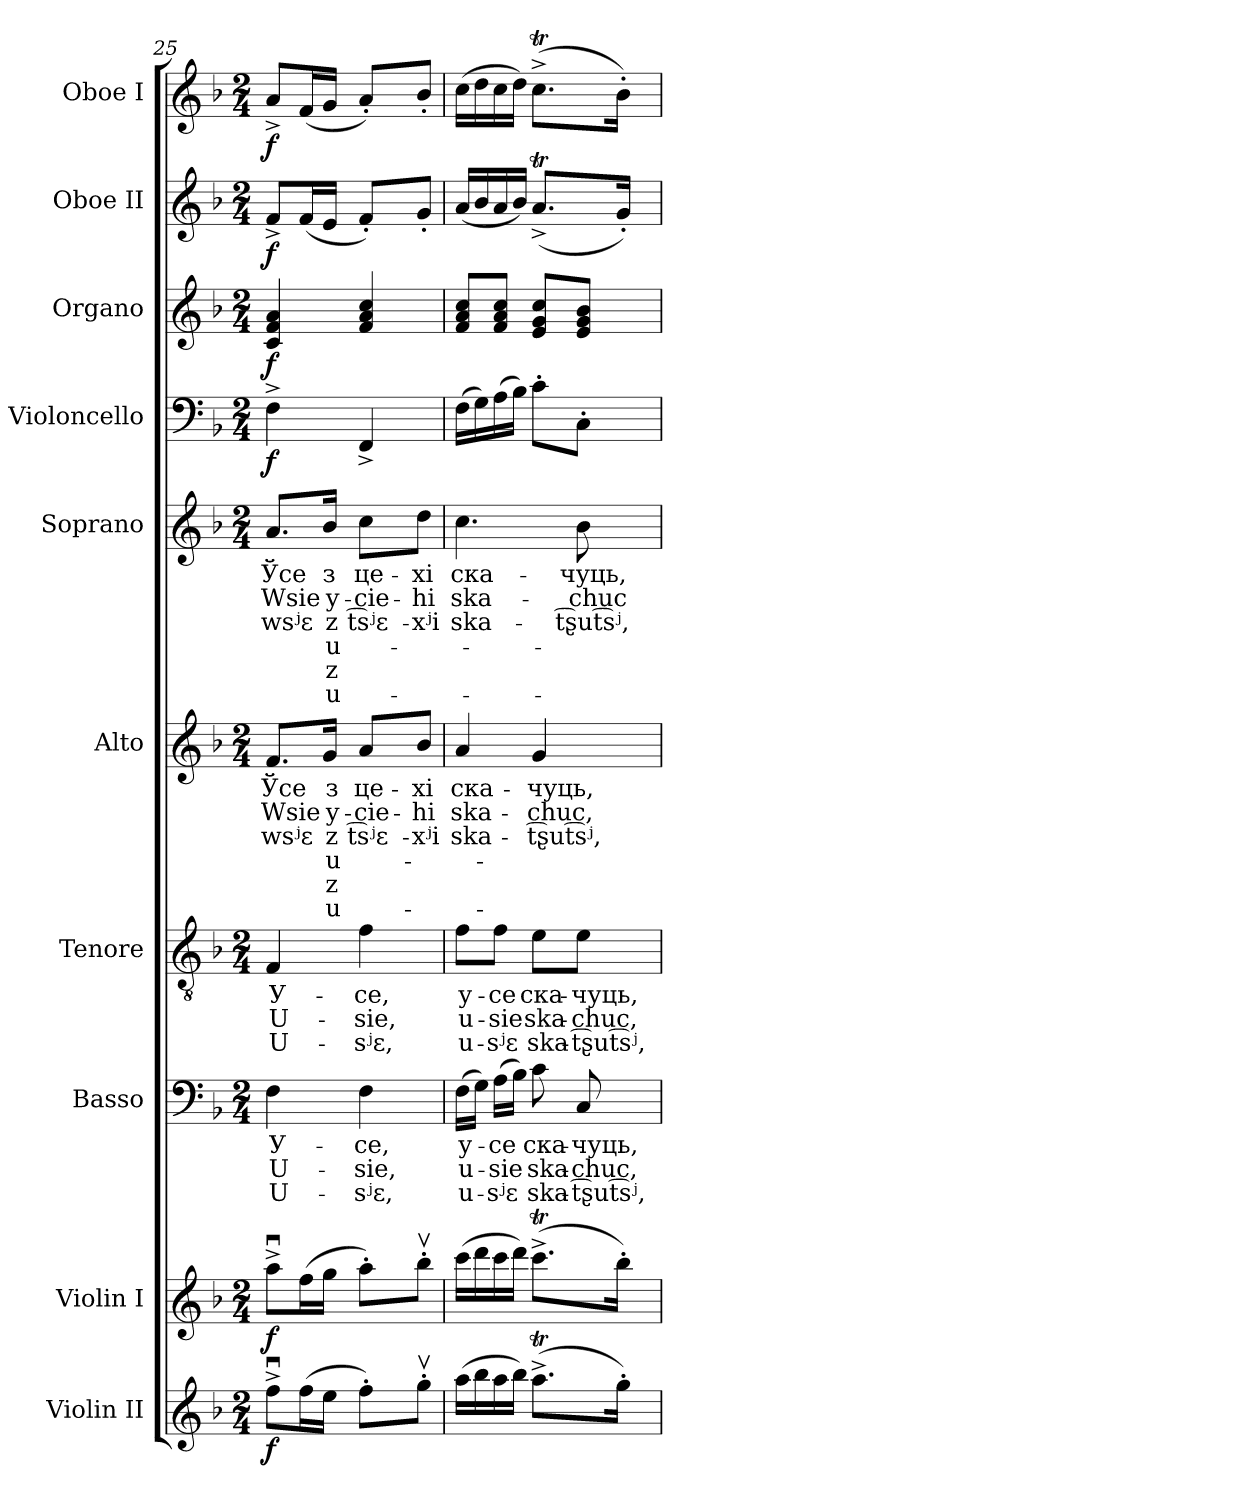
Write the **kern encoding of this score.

**kern	**dynam	**kern	**dynam	**kern	**text	**text	**text	**kern	**text	**text	**text	**kern	**text	**text	**text	**text	**text	**text	**kern	**text	**text	**text	**text	**text	**text	**kern	**dynam	**kern	**dynam	**kern	**dynam	**kern	**dynam
*part10	*part10	*part9	*part9	*part8	*part8	*part8	*part8	*part7	*part7	*part7	*part7	*part6	*part6	*part6	*part6	*part6	*part6	*part6	*part5	*part5	*part5	*part5	*part5	*part5	*part5	*part4	*part4	*part3	*part3	*part2	*part2	*part1	*part1
*staff10	*staff10	*staff9	*staff9	*staff8	*staff8	*staff8	*staff8	*staff7	*staff7	*staff7	*staff7	*staff6	*staff6	*staff6	*staff6	*staff6	*staff6	*staff6	*staff5	*staff5	*staff5	*staff5	*staff5	*staff5	*staff5	*staff4	*staff4	*staff3	*staff3	*staff2	*staff2	*staff1	*staff1
*I"Violin II	*	*I"Violin I	*	*I"Basso	*	*	*	*I"Tenore	*	*	*	*I"Alto	*	*	*	*	*	*	*I"Soprano	*	*	*	*	*	*	*I"Violoncello	*	*I"Organo	*	*I"Oboe II	*	*I"Oboe I	*
*	*	*	*	*	*	*	*	*	*	*	*	*I'A.	*	*	*	*	*	*	*	*	*	*	*	*	*	*	*	*	*	*	*	*	*
*clefG2	*	*clefG2	*	*clefF4	*	*	*	*clefGv2	*	*	*	*clefG2	*	*	*	*	*	*	*clefG2	*	*	*	*	*	*	*clefF4	*	*clefG2	*	*clefG2	*	*clefG2	*
*	*	*	*	*	*	*	*	*ITrd7c12	*	*	*	*	*	*	*	*	*	*	*	*	*	*	*	*	*	*	*	*	*	*	*	*	*
*k[b-]	*	*k[b-]	*	*k[b-]	*	*	*	*k[b-]	*	*	*	*k[b-]	*	*	*	*	*	*	*k[b-]	*	*	*	*	*	*	*k[b-]	*	*k[b-]	*	*k[b-]	*	*k[b-]	*
*F:	*	*F:	*	*F:	*	*	*	*F:	*	*	*	*F:	*	*	*	*	*	*	*F:	*	*	*	*	*	*	*F:	*	*F:	*	*F:	*	*F:	*
*M2/4	*	*M2/4	*	*M2/4	*	*	*	*M2/4	*	*	*	*M2/4	*	*	*	*	*	*	*M2/4	*	*	*	*	*	*	*M2/4	*	*M2/4	*	*M2/4	*	*M2/4	*
=25	=25	=25	=25	=25	=25	=25	=25	=25	=25	=25	=25	=25	=25	=25	=25	=25	=25	=25	=25	=25	=25	=25	=25	=25	=25	=25	=25	=25	=25	=25	=25	=25	=25
!	!	!	!	!	!LO:LY:b:color=#000000	!LO:LY:b:color=#000000	!LO:LY:b:color=#000000	!	!	!	!	!	!	!	!	!	!	!	!	!	!	!	!	!	!	!	!	!	!	!	!	!	!
!	!	!	!	!	!	!	!	!	!LO:LY:b:color=#000000	!LO:LY:b:color=#000000	!LO:LY:b:color=#000000	!	!	!	!	!	!	!	!	!	!	!	!	!	!	!	!	!	!	!	!	!	!
!	!	!	!	!	!	!	!	!	!	!	!	!	!LO:LY:b:color=#000000	!LO:LY:b:color=#000000	!LO:LY:b:color=#000000	!	!	!	!	!	!	!	!	!	!	!	!	!	!	!	!	!	!
!	!	!	!	!	!	!	!	!	!	!	!	!	!	!	!	!	!	!	!	!LO:LY:b:color=#000000	!LO:LY:b:color=#000000	!LO:LY:b:color=#000000	!	!	!	!	!	!	!	!	!	!	!
8ffu^i\L	f	8aau^i\L	f	4Fi\	У-	-U-	U-	4FFi/	У-	-U-	U-	8.fi/L	Ўсе	Wsie	wsʲɛ	.	.	.	8.ai/L	Ўсе	Wsie	wsʲɛ	.	.	.	4F^i\	f	4ci/ 4fi 4ai	f	8f^i/L	f	8a^i/L	f
(16ffi\L	.	(16ffi\L	.	.	.	.	.	.	.	.	.	.	.	.	.	.	.	.	.	.	.	.	.	.	.	.	.	.	.	(16fi/L	.	(16fi/L	.
!	!	!	!	!	!	!	!	!	!	!	!	!	!LO:LY:b:color=#000000	!LO:LY:b:color=#000000	!LO:LY:b:color=#000000	!LO:LY:b:color=#000000	!LO:LY:b:color=#000000	!LO:LY:b:color=#000000	!	!	!	!	!	!	!	!	!	!	!	!	!	!	!
!	!	!	!	!	!	!	!	!	!	!	!	!	!	!	!	!	!	!	!	!LO:LY:b:color=#000000	!LO:LY:b:color=#000000	!LO:LY:b:color=#000000	!LO:LY:b:color=#000000	!LO:LY:b:color=#000000	!LO:LY:b:color=#000000	!	!	!	!	!	!	!	!
16eei\JJ	.	16ggi\JJ	.	.	.	.	.	.	.	.	.	16gi/Jk	з	у-	z	u-	z	u-	16b-i/Jk	з	у-	z	u-	z	u-	.	.	.	.	16ei/JJ	.	16gi/JJ	.
!	!	!	!	!	!LO:LY:b:color=#000000	!LO:LY:b:color=#000000	!LO:LY:b:color=#000000	!	!	!	!	!	!	!	!	!	!	!	!	!	!	!	!	!	!	!	!	!	!	!	!	!	!
!	!	!	!	!	!	!	!	!	!LO:LY:b:color=#000000	!LO:LY:b:color=#000000	!LO:LY:b:color=#000000	!	!	!	!	!	!	!	!	!	!	!	!	!	!	!	!	!	!	!	!	!	!
!	!	!	!	!	!	!	!	!	!	!	!	!	!LO:LY:b:color=#000000	!LO:LY:b:color=#000000	!LO:LY:b:color=#000000	!	!	!	!	!	!	!	!	!	!	!	!	!	!	!	!	!	!
!	!	!	!	!	!	!	!	!	!	!	!	!	!	!	!	!	!	!	!	!LO:LY:b:color=#000000	!LO:LY:b:color=#000000	!LO:LY:b:color=#000000	!	!	!	!	!	!	!	!	!	!	!
8ff'i\L)	.	8aa'i\L)	.	4Fi\	-се,	sie,	-sʲɛ,	4Fi\	-се,	sie,	-sʲɛ,	8ai/L	-це-	-cie-	-t͡sʲɛ-	.	.	.	8cci\L	-це-	-cie-	-t͡sʲɛ-	.	.	.	4FF^i/	.	4fi/ 4ai 4cci	.	8f'i/L)	.	8a'i/L)	.
!	!	!	!	!	!	!	!	!	!	!	!	!	!LO:LY:b:color=#000000	!LO:LY:b:color=#000000	!LO:LY:b:color=#000000	!	!	!	!	!	!	!	!	!	!	!	!	!	!	!	!	!	!
!	!	!	!	!	!	!	!	!	!	!	!	!	!	!	!	!	!	!	!	!LO:LY:b:color=#000000	!LO:LY:b:color=#000000	!LO:LY:b:color=#000000	!	!	!	!	!	!	!	!	!	!	!
8ggv'i\J	.	8bb-v'i\J	.	.	.	.	.	.	.	.	.	8b-i/J	-хі	-hi	-xʲi	.	.	.	8ddi\J	-хі	-hi	-xʲi	.	.	.	.	.	.	.	8g'i/J	.	8b-'i/J	.
=26	=26	=26	=26	=26	=26	=26	=26	=26	=26	=26	=26	=26	=26	=26	=26	=26	=26	=26	=26	=26	=26	=26	=26	=26	=26	=26	=26	=26	=26	=26	=26	=26	=26
!	!	!	!	!	!LO:LY:b:color=#000000	!LO:LY:b:color=#000000	!LO:LY:b:color=#000000	!	!	!	!	!	!	!	!	!	!	!	!	!	!	!	!	!	!	!	!	!	!	!	!	!	!
!	!	!	!	!	!	!	!	!	!LO:LY:b:color=#000000	!LO:LY:b:color=#000000	!LO:LY:b:color=#000000	!	!	!	!	!	!	!	!	!	!	!	!	!	!	!	!	!	!	!	!	!	!
!	!	!	!	!	!	!	!	!	!	!	!	!	!LO:LY:b:color=#000000	!LO:LY:b:color=#000000	!LO:LY:b:color=#000000	!	!	!	!	!	!	!	!	!	!	!	!	!	!	!	!	!	!
!	!	!	!	!	!	!	!	!	!	!	!	!	!	!	!	!	!	!	!	!LO:LY:b:color=#000000	!LO:LY:b:color=#000000	!LO:LY:b:color=#000000	!	!	!	!	!	!	!	!	!	!	!
(16aai\LL	.	(16ccci\LL	.	(16Fi\LL	у-	-u-	u-	8Fi\L	у-	-u-	u-	4ai/	ска-	ska-	ska-	.	.	.	4.cci\	ска-	ska-	ska-	.	.	.	(16Fi\LL	.	8fi/ 8ai 8cciL	.	(16ai/LL	.	(16cci\LL	.
16bb-i\	.	16dddi\	.	16Gi\JJ)	.	.	.	.	.	.	.	.	.	.	.	.	.	.	.	.	.	.	.	.	.	16Gi\)	.	.	.	16b-i/	.	16ddi\	.
!	!	!	!	!	!LO:LY:b:color=#000000	!LO:LY:b:color=#000000	!LO:LY:b:color=#000000	!	!	!	!	!	!	!	!	!	!	!	!	!	!	!	!	!	!	!	!	!	!	!	!	!	!
!	!	!	!	!	!	!	!	!	!LO:LY:b:color=#000000	!LO:LY:b:color=#000000	!LO:LY:b:color=#000000	!	!	!	!	!	!	!	!	!	!	!	!	!	!	!	!	!	!	!	!	!	!
16aai\	.	16ccci\	.	(16Ai\LL	-се	sie	-sʲɛ	8Fi\J	-се	sie	-sʲɛ	.	.	.	.	.	.	.	.	.	.	.	.	.	.	(16Ai\	.	8fi/ 8ai 8cciJ	.	16ai/	.	16cci\	.
16bb-i\JJ)	.	16dddi\JJ)	.	16B-i\JJ)	.	.	.	.	.	.	.	.	.	.	.	.	.	.	.	.	.	.	.	.	.	16B-i\JJ)	.	.	.	16b-i/JJ)	.	16ddi\JJ)	.
!	!	!	!	!	!LO:LY:b:color=#000000	!LO:LY:b:color=#000000	!LO:LY:b:color=#000000	!	!	!	!	!	!	!	!	!	!	!	!	!	!	!	!	!	!	!	!	!	!	!	!	!	!
!	!	!	!	!	!	!	!	!	!LO:LY:b:color=#000000	!LO:LY:b:color=#000000	!LO:LY:b:color=#000000	!	!	!	!	!	!	!	!	!	!	!	!	!	!	!	!	!	!	!	!	!	!
!	!	!	!	!	!	!	!	!	!	!	!	!	!LO:LY:b:color=#000000	!LO:LY:b:color=#000000	!LO:LY:b:color=#000000	!	!	!	!	!	!	!	!	!	!	!	!	!	!	!	!	!	!
(8.aat^i\L	.	(8.cccT^i\L	.	8ci\	ска-	ska-	ska-	8Ei\L	ска-	ska-	ska-	4gi/	-чуць,	-chuc,	-t͡ʂut͡sʲ,	.	.	.	.	.	.	.	.	.	.	8c'i\L	.	8ei/ 8gi 8cciL	.	(8.at^i/L	.	(8.ccT^i\L	.
!	!	!	!	!	!LO:LY:b:color=#000000	!LO:LY:b:color=#000000	!LO:LY:b:color=#000000	!	!	!	!	!	!	!	!	!	!	!	!	!	!	!	!	!	!	!	!	!	!	!	!	!	!
!	!	!	!	!	!	!	!	!	!LO:LY:b:color=#000000	!LO:LY:b:color=#000000	!LO:LY:b:color=#000000	!	!	!	!	!	!	!	!	!	!	!	!	!	!	!	!	!	!	!	!	!	!
!	!	!	!	!	!	!	!	!	!	!	!	!	!	!	!	!	!	!	!	!LO:LY:b:color=#000000	!LO:LY:b:color=#000000	!LO:LY:b:color=#000000	!	!	!	!	!	!	!	!	!	!	!
.	.	.	.	8Ci/	-чуць,	-chuc,	-t͡ʂut͡sʲ,	8Ei\J	-чуць,	-chuc,	-t͡ʂut͡sʲ,	.	.	.	.	.	.	.	8b-i\	-чуць,	-chuc	-t͡ʂut͡sʲ,	.	.	.	8C'i\J	.	8ei/ 8gi 8b-iJ	.	.	.	.	.
16gg'i\Jk)	.	16bb-'i\Jk)	.	.	.	.	.	.	.	.	.	.	.	.	.	.	.	.	.	.	.	.	.	.	.	.	.	.	.	16g'i/Jk)	.	16b-'i\Jk)	.
=	=	=	=	=	=	=	=	=	=	=	=	=	=	=	=	=	=	=	=	=	=	=	=	=	=	=	=	=	=	=	=	=	=
*-	*-	*-	*-	*-	*-	*-	*-	*-	*-	*-	*-	*-	*-	*-	*-	*-	*-	*-	*-	*-	*-	*-	*-	*-	*-	*-	*-	*-	*-	*-	*-	*-	*-
